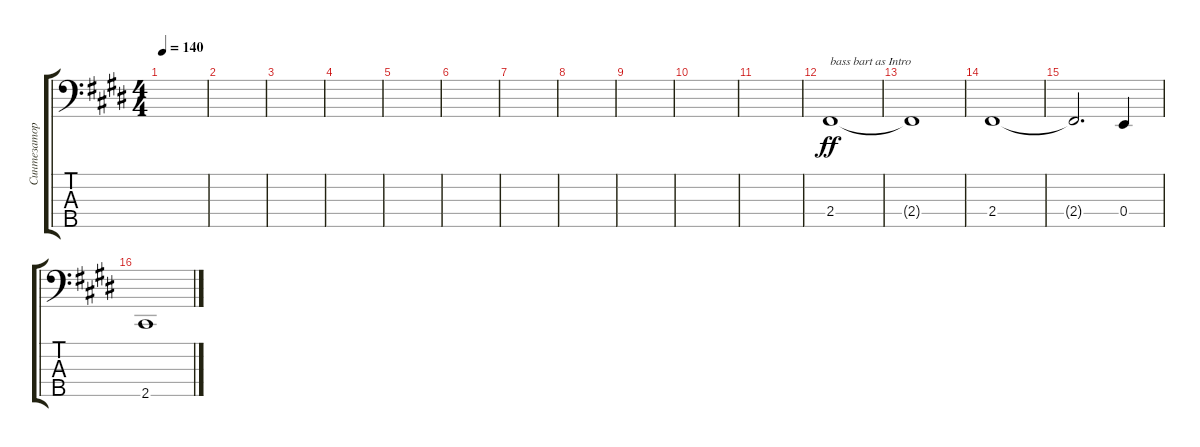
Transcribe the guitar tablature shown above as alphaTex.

\track ("Синтезатор" "Синтезатор") {instrument electricbassfinger}
\staff {score tabs}
\tuning (G2 D2 A1 E1 B0) {hide}
\ts (4 4)
\tempo 140
\clef f4
\ks c#minor
|
|
|
|
|
|
|
|
|
|
|
2.4.1{txt "bass bart as Intro" dy ff} |
2.4{t}.1 |
2.4.1 |
2.4{t}.2{d} 0.4.4 |
2.5.1
